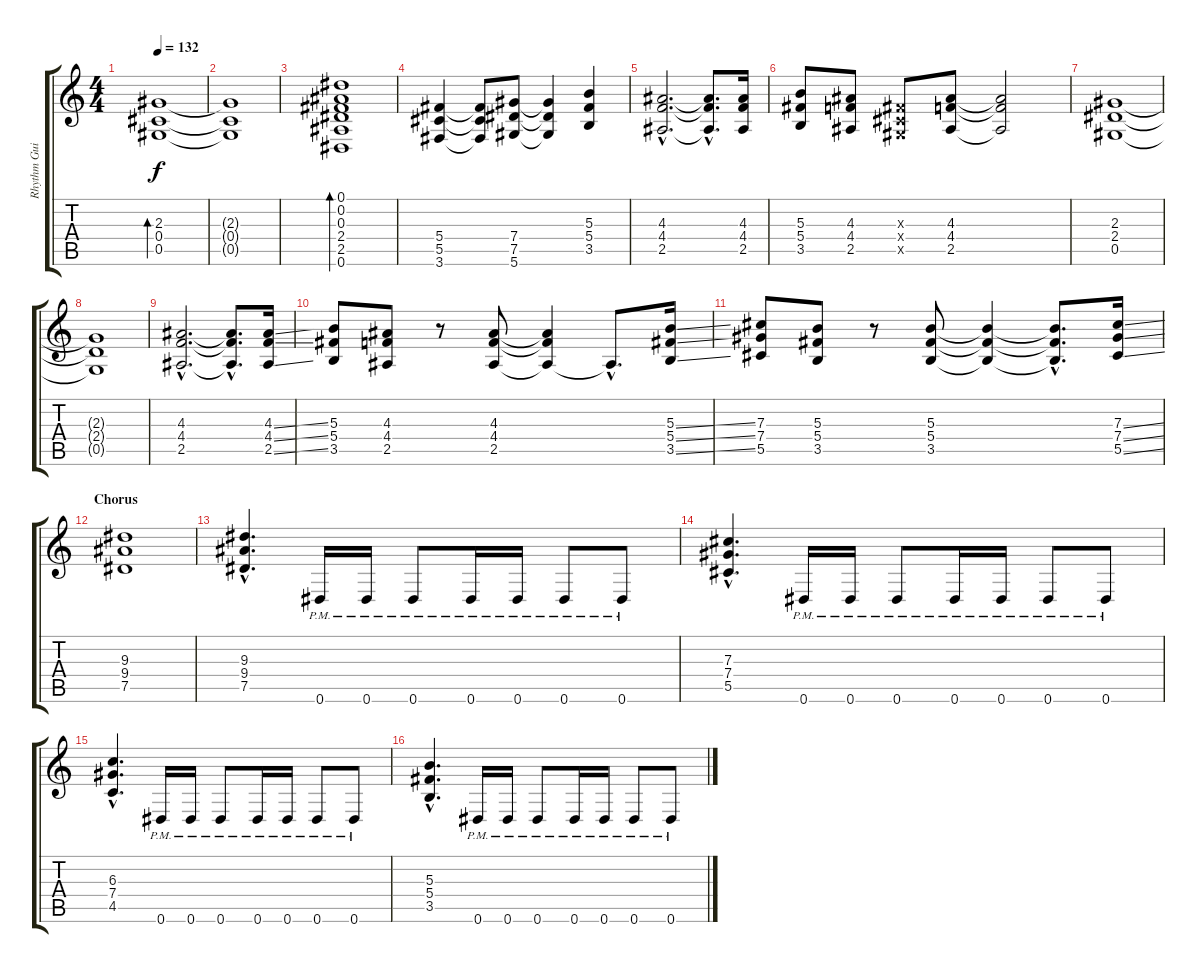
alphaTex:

\track ("Rhythm Guitar" "Rhythm Gui") {instrument distortionguitar}
\staff {score tabs}
\tuning (Eb4 Bb3 Gb3 Db3 Ab2 Eb2) {hide}
\ts (4 4)
\tempo 132
\clef g2
\ks c
(2.3 0.4 0.5).1{bd 240 dy f} |
(2.3{t} 0.4{t} 0.5{t}).1 |
(0.1 0.2 0.3 2.4 2.5 0.6).1{bd 60} |
(5.4 5.5 3.6).4{volume 12 instrument distortionguitar} (5.4{t} 5.5{t} 3.6{t}).8 (7.4 7.5 5.6).8 (7.4{t} 7.5{t} 5.6{t}).4 (5.3 5.4 3.5).4 |
(4.3{hac} 4.4{hac} 2.5{hac}).2{d} (4.3{hac t} 4.4{hac t} 2.5{hac t}).8{d} (4.3 4.4 2.5).16 |
(5.3 5.4 3.5).8 (4.3 4.4 2.5).8 (0.3{x} 0.4{x} 0.5{x}).8 (4.3 4.4 2.5).8 (4.3{t} 4.4{t} 2.5{t}).2 |
(2.3 2.4 0.5).1 |
(2.3{t} 2.4{t} 0.5{t}).1 |
(4.3{hac} 4.4{hac} 2.5{hac}).2{d} (4.3{hac t} 4.4{hac t} 2.5{hac t}).8{d} (4.3{ss} 4.4{ss} 2.5{ss}).16 |
(5.3 5.4 3.5).8 (4.3 4.4 2.5).8 r.8 (4.3 4.4 2.5).8 (4.3{t} 4.4{t} 2.5{t}).4 2.5{hac t}.8{d} (5.3{ss} 5.4{ss} 3.5{ss}).16 |
(7.3 7.4 5.5).8 (5.3 5.4 3.5).8 r.8 (5.3 5.4 3.5).8 (5.3{t} 5.4{t} 3.5{t}).4 (5.3{hac t} 5.4{hac t} 3.5{hac t}).8{d} (7.3{ss} 7.4{ss} 5.5{ss}).16 |
\section ("" "Chorus")
(9.3 9.4 7.5).1 |
(9.3{hac} 9.4{hac} 7.5{hac}).4{d} 0.6{pm}.16 0.6{pm}.16 0.6{pm}.8 0.6{pm}.16 0.6{pm}.16 0.6{pm}.8 0.6{pm}.8 |
(7.3{hac} 7.4{hac} 5.5{hac}).4{d} 0.6{pm}.16 0.6{pm}.16 0.6{pm}.8 0.6{pm}.16 0.6{pm}.16 0.6{pm}.8 0.6{pm}.8 |
(6.3{hac} 7.4{hac} 4.5{hac}).4{d} 0.6{pm}.16 0.6{pm}.16 0.6{pm}.8 0.6{pm}.16 0.6{pm}.16 0.6{pm}.8 0.6{pm}.8 |
(5.3{hac} 5.4{hac} 3.5{hac}).4{d} 0.6{pm}.16 0.6{pm}.16 0.6{pm}.8 0.6{pm}.16 0.6{pm}.16 0.6{pm}.8 0.6{pm}.8
